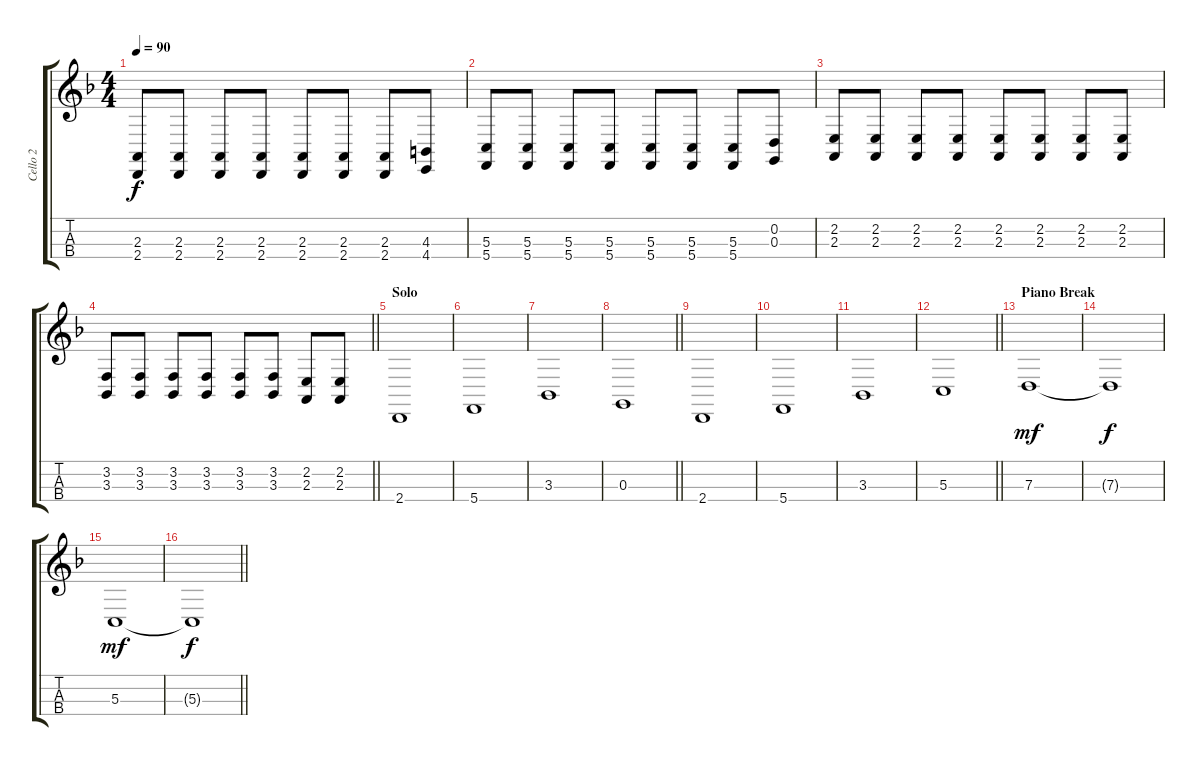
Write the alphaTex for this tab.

\track ("Cello 2" "Cello 2") {instrument cello}
\staff {score tabs}
\tuning (A3 D3 G2 C2) {hide}
\ts (4 4)
\tempo 90
\clef g2
\ks dminor
(2.3 2.4).8{dy f} (2.3 2.4).8 (2.3 2.4).8 (2.3 2.4).8 (2.3 2.4).8 (2.3 2.4).8 (2.3 2.4).8 (4.3 4.4).8 |
(5.3 5.4).8 (5.3 5.4).8 (5.3 5.4).8 (5.3 5.4).8 (5.3 5.4).8 (5.3 5.4).8 (5.3 5.4).8 (0.2 0.3).8 |
(2.2 2.3).8 (2.2 2.3).8 (2.2 2.3).8 (2.2 2.3).8 (2.2 2.3).8 (2.2 2.3).8 (2.2 2.3).8 (2.2 2.3).8 |
\barLineRight lightlight
(3.2 3.3).8 (3.2 3.3).8 (3.2 3.3).8 (3.2 3.3).8 (3.2 3.3).8 (3.2 3.3).8 (2.2 2.3).8 (2.2 2.3).8 |
\section ("" "Solo")
2.4.1 |
5.4.1 |
3.3.1 |
\barLineRight lightlight
0.3.1 |
2.4.1 |
5.4.1 |
3.3.1 |
\barLineRight lightlight
5.3.1 |
\section ("" "Piano Break")
7.3.1{dy mf} |
7.3{t}.1{dy f} |
5.3.1{dy mf} |
\barLineRight lightlight
5.3{t}.1{dy f}
